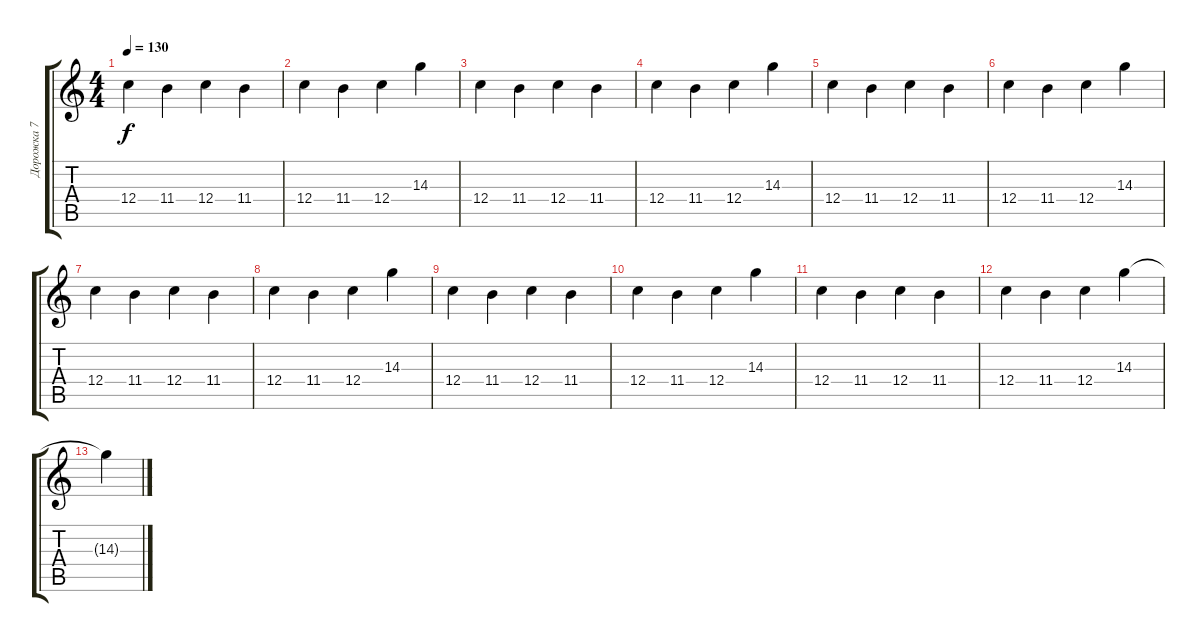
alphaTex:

\track ("Дорожка 7" "Дорожка 7") {instrument distortionguitar}
\staff {score tabs}
\tuning (D4 A3 F3 C3 G2 C2) {hide}
\ts (4 4)
\tempo 130
\clef g2
\ks c
12.4.4{dy f} 11.4.4 12.4.4 11.4.4 |
12.4.4 11.4.4 12.4.4 14.3.4 |
12.4.4 11.4.4 12.4.4 11.4.4 |
12.4.4 11.4.4 12.4.4 14.3.4 |
12.4.4 11.4.4 12.4.4 11.4.4 |
12.4.4 11.4.4 12.4.4 14.3.4 |
12.4.4 11.4.4 12.4.4 11.4.4 |
12.4.4 11.4.4 12.4.4 14.3.4 |
12.4.4 11.4.4 12.4.4 11.4.4 |
12.4.4 11.4.4 12.4.4 14.3.4 |
12.4.4 11.4.4 12.4.4 11.4.4 |
12.4.4 11.4.4 12.4.4 14.3.4 |
14.3{t}.4
